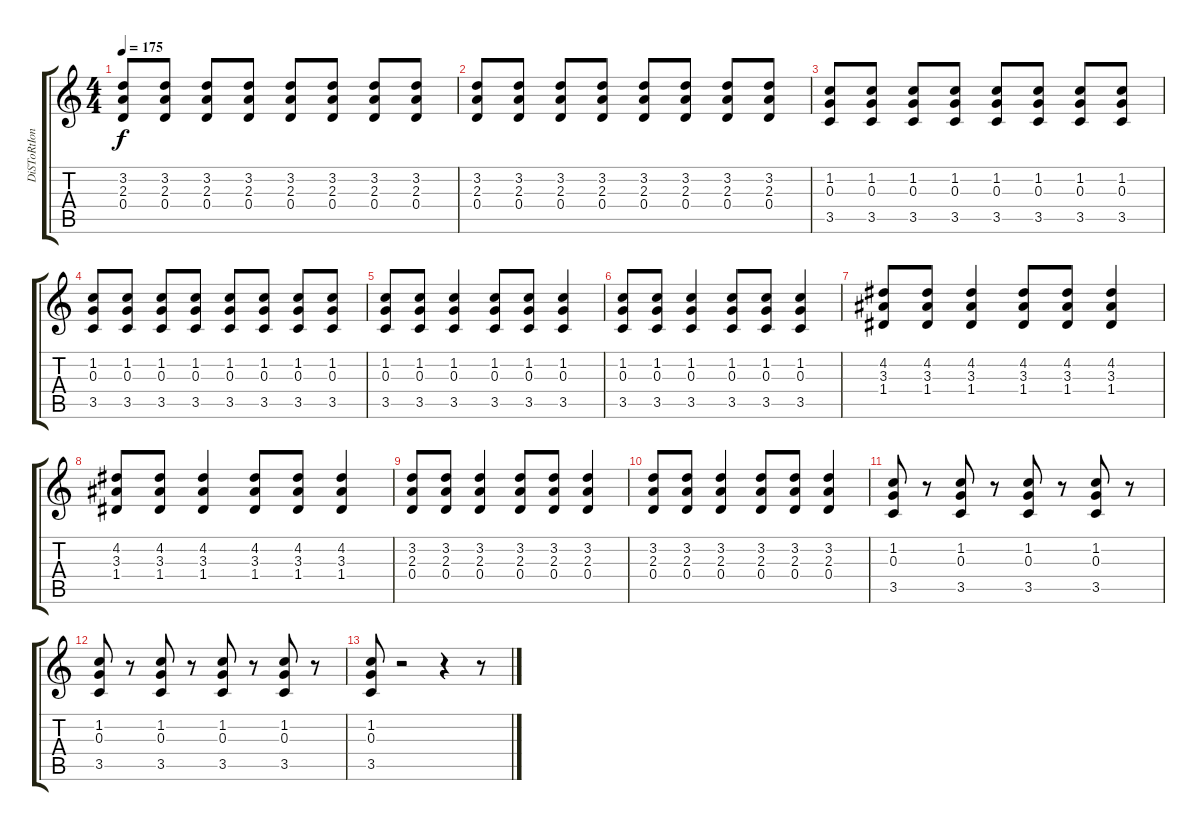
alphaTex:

\track ("DiSToRtIon" "DiSToRtIon") {instrument distortionguitar}
\staff {score tabs}
\tuning (E4 B3 G3 D3 A2 E2) {hide}
\ts (4 4)
\tempo 175
\clef g2
\ks c
(3.2 2.3 0.4).8{dy f} (3.2 2.3 0.4).8 (3.2 2.3 0.4).8 (3.2 2.3 0.4).8 (3.2 2.3 0.4).8 (3.2 2.3 0.4).8 (3.2 2.3 0.4).8 (3.2 2.3 0.4).8 |
(3.2 2.3 0.4).8 (3.2 2.3 0.4).8 (3.2 2.3 0.4).8 (3.2 2.3 0.4).8 (3.2 2.3 0.4).8 (3.2 2.3 0.4).8 (3.2 2.3 0.4).8 (3.2 2.3 0.4).8 |
(1.2 0.3 3.5).8 (1.2 0.3 3.5).8 (1.2 0.3 3.5).8 (1.2 0.3 3.5).8 (1.2 0.3 3.5).8 (1.2 0.3 3.5).8 (1.2 0.3 3.5).8 (1.2 0.3 3.5).8 |
(1.2 0.3 3.5).8 (1.2 0.3 3.5).8 (1.2 0.3 3.5).8 (1.2 0.3 3.5).8 (1.2 0.3 3.5).8 (1.2 0.3 3.5).8 (1.2 0.3 3.5).8 (1.2 0.3 3.5).8 |
(1.2 0.3 3.5).8 (1.2 0.3 3.5).8 (1.2 0.3 3.5).4 (1.2 0.3 3.5).8 (1.2 0.3 3.5).8 (1.2 0.3 3.5).4 |
(1.2 0.3 3.5).8 (1.2 0.3 3.5).8 (1.2 0.3 3.5).4 (1.2 0.3 3.5).8 (1.2 0.3 3.5).8 (1.2 0.3 3.5).4 |
(4.2 3.3 1.4).8 (4.2 3.3 1.4).8 (4.2 3.3 1.4).4 (4.2 3.3 1.4).8 (4.2 3.3 1.4).8 (4.2 3.3 1.4).4 |
(4.2 3.3 1.4).8 (4.2 3.3 1.4).8 (4.2 3.3 1.4).4 (4.2 3.3 1.4).8 (4.2 3.3 1.4).8 (4.2 3.3 1.4).4 |
(3.2 2.3 0.4).8 (3.2 2.3 0.4).8 (3.2 2.3 0.4).4 (3.2 2.3 0.4).8 (3.2 2.3 0.4).8 (3.2 2.3 0.4).4 |
(3.2 2.3 0.4).8 (3.2 2.3 0.4).8 (3.2 2.3 0.4).4 (3.2 2.3 0.4).8 (3.2 2.3 0.4).8 (3.2 2.3 0.4).4 |
(1.2 0.3 3.5).8 r.8 (1.2 0.3 3.5).8 r.8 (1.2 0.3 3.5).8 r.8 (1.2 0.3 3.5).8 r.8 |
(1.2 0.3 3.5).8 r.8 (1.2 0.3 3.5).8 r.8 (1.2 0.3 3.5).8 r.8 (1.2 0.3 3.5).8 r.8 |
(1.2 0.3 3.5).8 r.2 r.4 r.8
